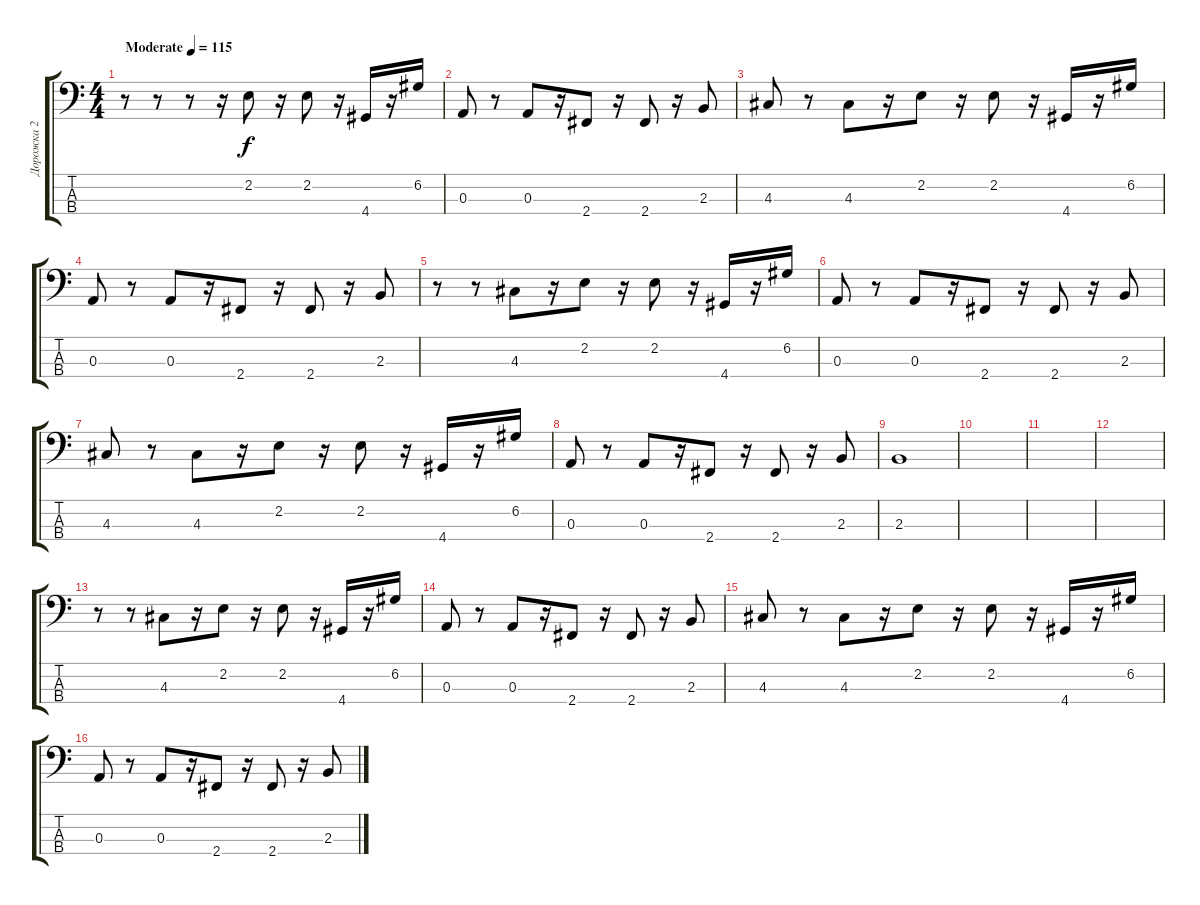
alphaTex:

\track ("Дорожка 2" "Дорожка 2") {instrument acousticbass}
\staff {score tabs}
\tuning (G2 D2 A1 E1) {hide}
\ts (4 4)
\tempo (115 "Moderate")
\clef f4
\ks c
r.8{dy f instrument acousticbass} r.8 r.8 r.16 2.2.8 r.16 2.2.8 r.16 4.4.16 r.16 6.2.16 |
0.3.8 r.8 0.3.8 r.16 2.4.8 r.16 2.4.8 r.16 2.3.8 |
4.3.8 r.8 4.3.8 r.16 2.2.8 r.16 2.2.8 r.16 4.4.16 r.16 6.2.16 |
0.3.8 r.8 0.3.8 r.16 2.4.8 r.16 2.4.8 r.16 2.3.8 |
r.8 r.8 4.3.8 r.16 2.2.8 r.16 2.2.8 r.16 4.4.16 r.16 6.2.16 |
0.3.8 r.8 0.3.8 r.16 2.4.8 r.16 2.4.8 r.16 2.3.8 |
4.3.8 r.8 4.3.8 r.16 2.2.8 r.16 2.2.8 r.16 4.4.16 r.16 6.2.16 |
0.3.8 r.8 0.3.8 r.16 2.4.8 r.16 2.4.8 r.16 2.3.8 |
2.3.1 |
|
|
|
r.8 r.8 4.3.8 r.16 2.2.8 r.16 2.2.8 r.16 4.4.16 r.16 6.2.16 |
0.3.8 r.8 0.3.8 r.16 2.4.8 r.16 2.4.8 r.16 2.3.8 |
4.3.8 r.8 4.3.8 r.16 2.2.8 r.16 2.2.8 r.16 4.4.16 r.16 6.2.16 |
0.3.8 r.8 0.3.8 r.16 2.4.8 r.16 2.4.8 r.16 2.3.8
